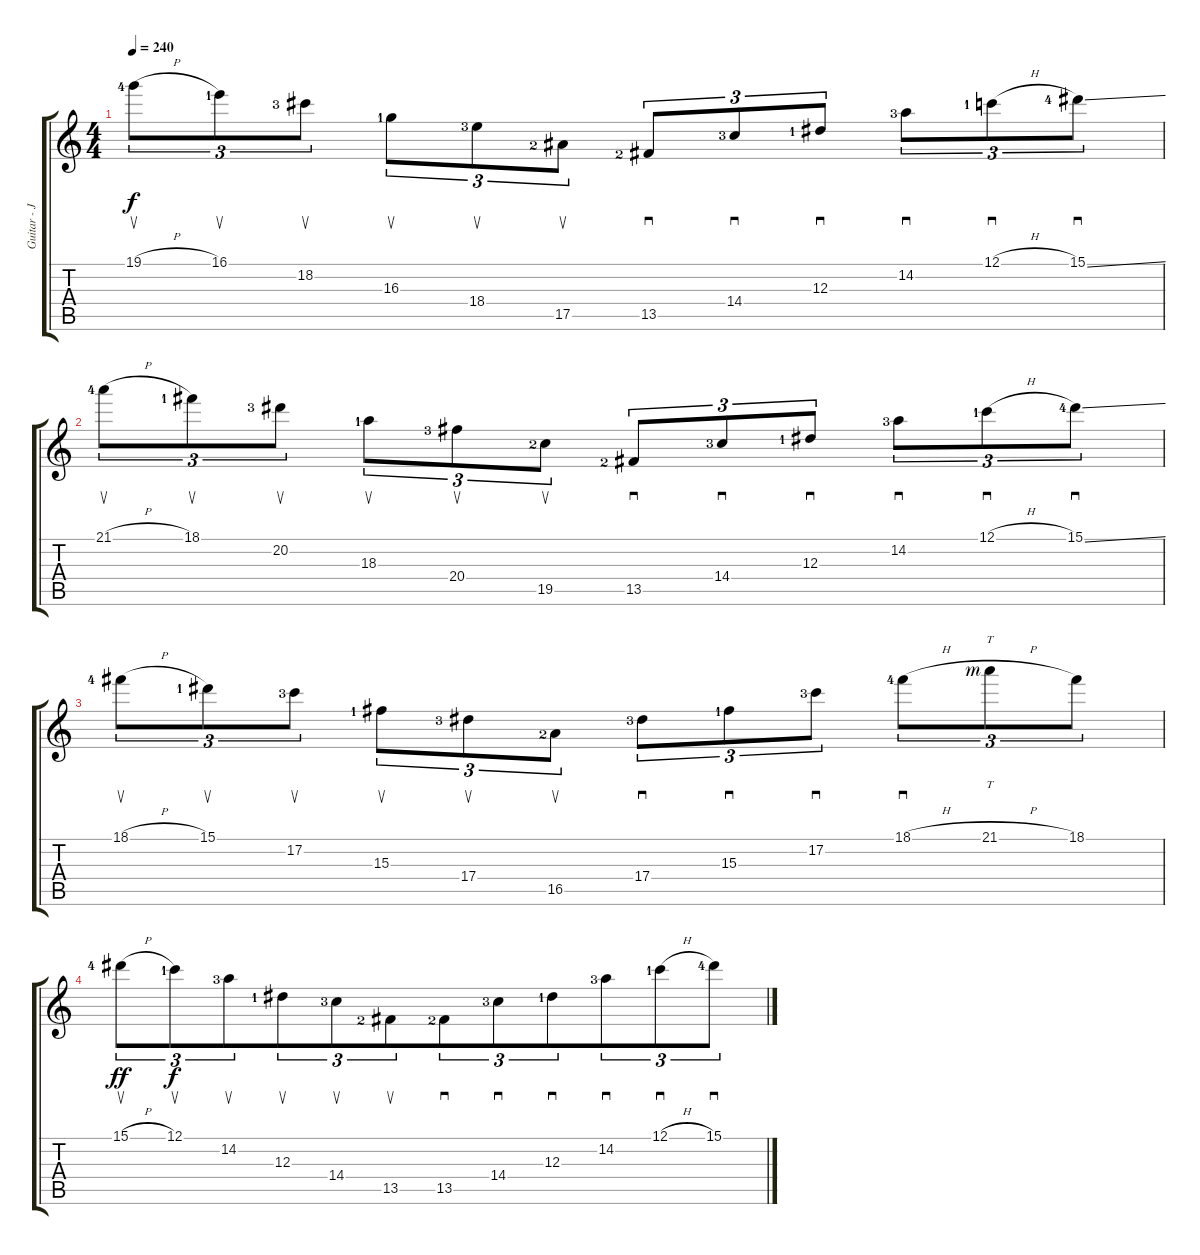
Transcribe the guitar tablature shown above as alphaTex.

\track ("Guitar - Josh Hemandez" "Guitar - J") {instrument distortionguitar}
\staff {score tabs}
\tuning (C4 G3 Eb3 Bb2 F2 C2) {hide}
\ts (4 4)
\tempo 240
\clef g2
\ks c
19.1{h lf 5}.8{su tu (3 2) dy f} 16.1{lf 2}.8{su tu (3 2)} 18.2{lf 4}.8{su tu (3 2)} 16.3{lf 2}.8{su tu (3 2)} 18.4{lf 4}.8{su tu (3 2)} 17.5{lf 3}.8{su tu (3 2)} 13.5{lf 3}.8{sd tu (3 2)} 14.4{lf 4}.8{sd tu (3 2)} 12.3{lf 2}.8{sd tu (3 2)} 14.2{lf 4}.8{sd tu (3 2)} 12.1{h lf 2}.8{sd tu (3 2)} 15.1{ss lf 5}.8{sd tu (3 2)} |
21.1{h lf 5}.8{su tu (3 2)} 18.1{lf 2}.8{su tu (3 2)} 20.2{lf 4}.8{su tu (3 2)} 18.3{lf 2}.8{su tu (3 2)} 20.4{lf 4}.8{su tu (3 2)} 19.5{lf 3}.8{su tu (3 2)} 13.5{lf 3}.8{sd tu (3 2)} 14.4{lf 4}.8{sd tu (3 2)} 12.3{lf 2}.8{sd tu (3 2)} 14.2{lf 4}.8{sd tu (3 2)} 12.1{h lf 2}.8{sd tu (3 2)} 15.1{ss lf 5}.8{sd tu (3 2)} |
18.1{h lf 5}.8{su tu (3 2)} 15.1{lf 2}.8{su tu (3 2)} 17.2{lf 4}.8{su tu (3 2)} 15.3{lf 2}.8{su tu (3 2)} 17.4{lf 4}.8{su tu (3 2)} 16.5{lf 3}.8{su tu (3 2)} 17.4{lf 4}.8{sd tu (3 2)} 15.3{lf 2}.8{sd tu (3 2)} 17.2{lf 4}.8{sd tu (3 2)} 18.1{h lf 5}.8{sd tu (3 2)} 21.1{h rf 3}.8{tt tu (3 2)} 18.1.8{tu (3 2)} |
15.1{h lf 5}.8{su tu (3 2) dy ff} 12.1{lf 2}.8{su tu (3 2) dy f} 14.2{lf 4}.8{su tu (3 2) beam merge} 12.3{lf 2}.8{su tu (3 2)} 14.4{lf 4}.8{su tu (3 2)} 13.5{lf 3}.8{su tu (3 2) beam merge} 13.5{lf 3}.8{sd tu (3 2)} 14.4{lf 4}.8{sd tu (3 2)} 12.3{lf 2}.8{sd tu (3 2) beam merge} 14.2{lf 4}.8{sd tu (3 2)} 12.1{h lf 2}.8{sd tu (3 2)} 15.1{ss lf 5}.8{sd tu (3 2)}
